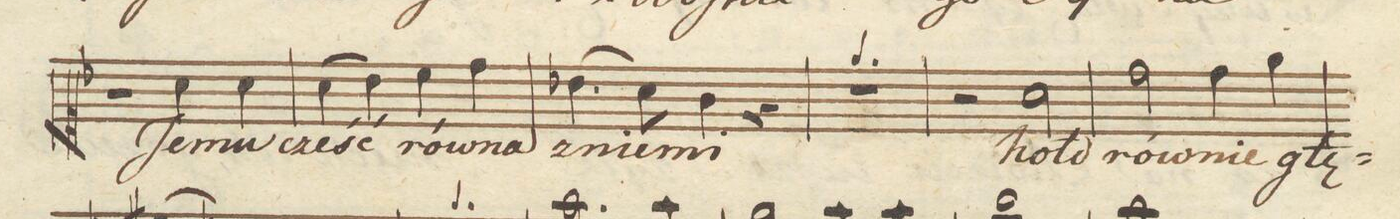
**kern	**text	**dynam
*I"Soprano	*	*
*clefC1	*	*
*k[b-]	*	*
*met(c|)	*	*
*M2/2	*	*
2r	.	.
4a\	Je-	.
4a\	-mu	.
=139	=139	=139
(4a\	cześć	.
4b-\)	.	.
4cc\	rów-	.
4dd\	-na	.
=140	=140	=140
(4.b-X\	znie-	.
8a\)	.	.
4g\	-mi-	.
4r	.	.
=141	=141	=141
1r	.	.
=142	=142	=142
2r	.	.
2a\	hołd	.
=143	=143	=143
2dd\	rów-	.
4dd\	-nie	.
4ee\	głę-	.
=144	=144	=144
*-	*-	*-
